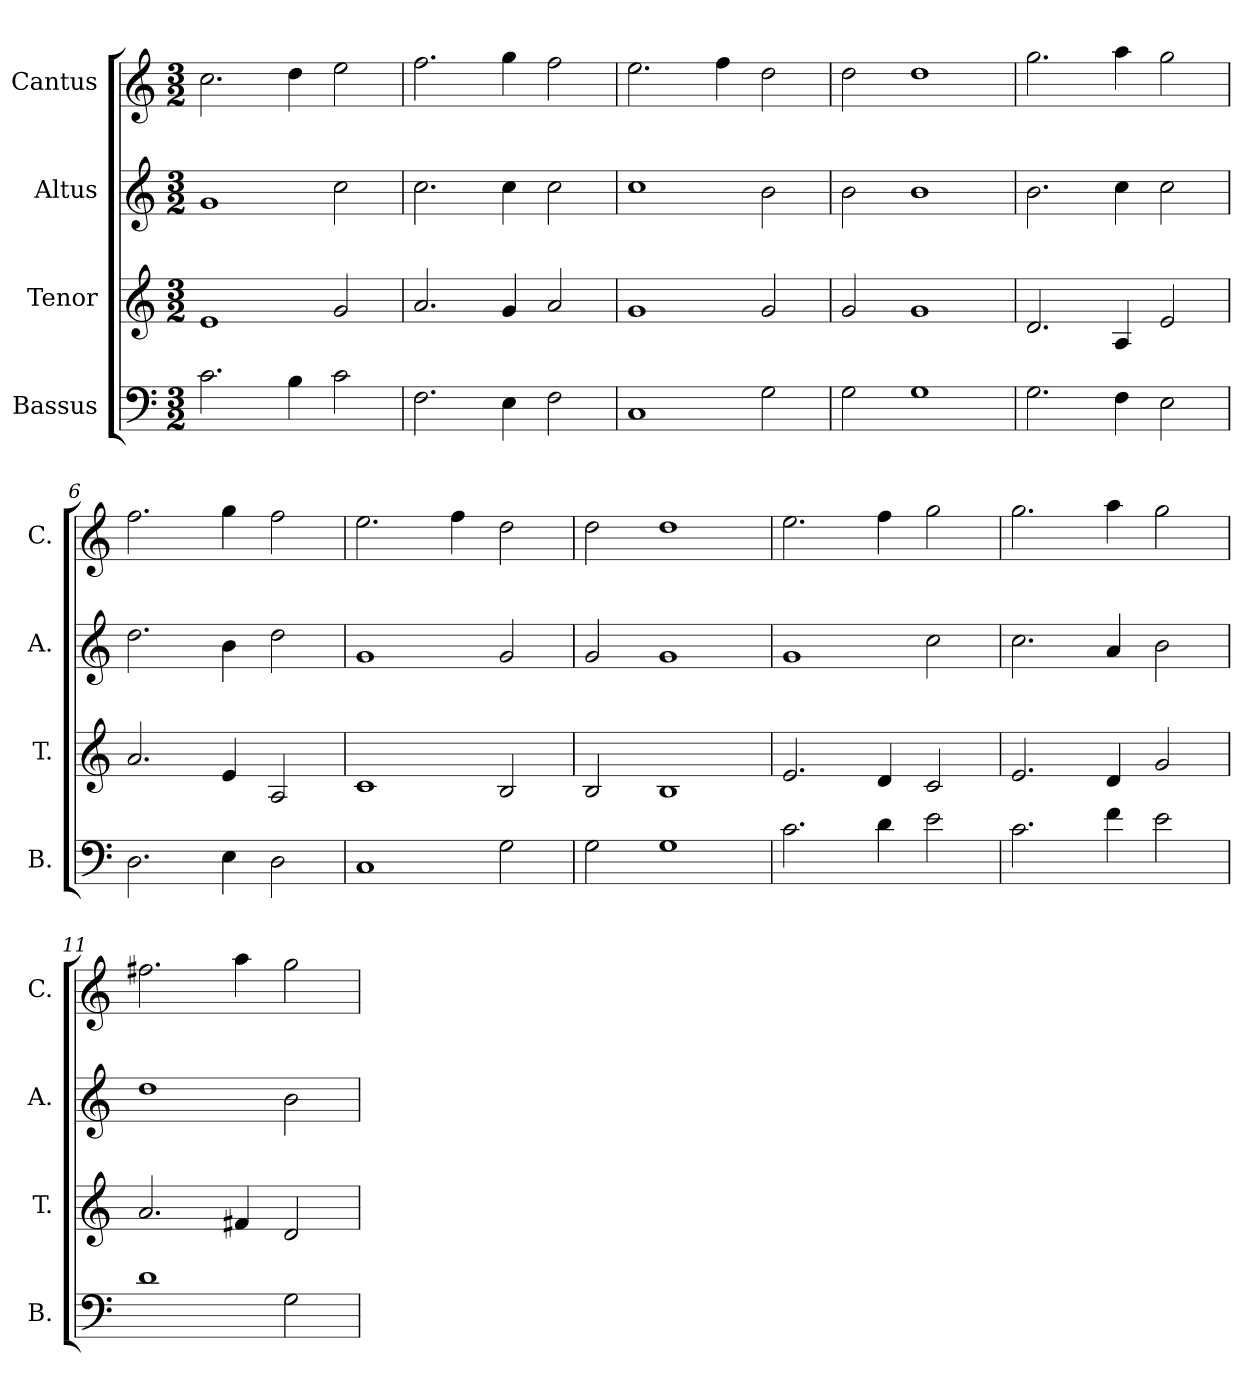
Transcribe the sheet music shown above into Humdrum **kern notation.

**kern	**kern	**kern	**kern
*part4	*part3	*part2	*part1
*staff4	*staff3	*staff2	*staff1
*I"Bassus	*I"Tenor	*I"Altus	*I"Cantus
*I'B.	*I'T.	*I'A.	*I'C.
*clefF4	*clefG2	*clefG2	*clefG2
*k[]	*k[]	*k[]	*k[]
*M3/2	*M3/2	*M3/2	*M3/2
=1	=1	=1	=1
2.c\	1e	1g	2.cc\
4B\	.	.	4dd\
2c\	2g/	2cc\	2ee\
=2	=2	=2	=2
2.F\	2.a/	2.cc\	2.ff\
4E\	4g/	4cc\	4gg\
2F\	2a/	2cc\	2ff\
=3	=3	=3	=3
1C	1g	1cc	2.ee\
.	.	.	4ff\
2G\	2g/	2b\	2dd\
=4	=4	=4	=4
2G\	2g/	2b\	2dd\
1G	1g	1b	1dd
=5	=5	=5	=5
2.G\	2.d/	2.b\	2.gg\
4F\	4A/	4cc\	4aa\
2E\	2e/	2cc\	2gg\
=6	=6	=6	=6
2.D\	2.a/	2.dd\	2.ff\
4E\	4e/	4b\	4gg\
2D\	2A/	2dd\	2ff\
=7	=7	=7	=7
1C	1c	1g	2.ee\
.	.	.	4ff\
2G\	2B/	2g/	2dd\
=8	=8	=8	=8
2G\	2B/	2g/	2dd\
1G	1B	1g	1dd
=9	=9	=9	=9
2.c\	2.e/	1g	2.ee\
4d\	4d/	.	4ff\
2e\	2c/	2cc\	2gg\
=10	=10	=10	=10
2.c\	2.e/	2.cc\	2.gg\
4f\	4d/	4a/	4aa\
2e\	2g/	2b\	2gg\
!!LO:LB:g=z
=11	=11	=11	=11
1d	2.a/	1dd	2.ff#X\
.	4f#X/	.	4aa\
2G\	2d/	2b\	2gg\
=	=	=	=
*-	*-	*-	*-
